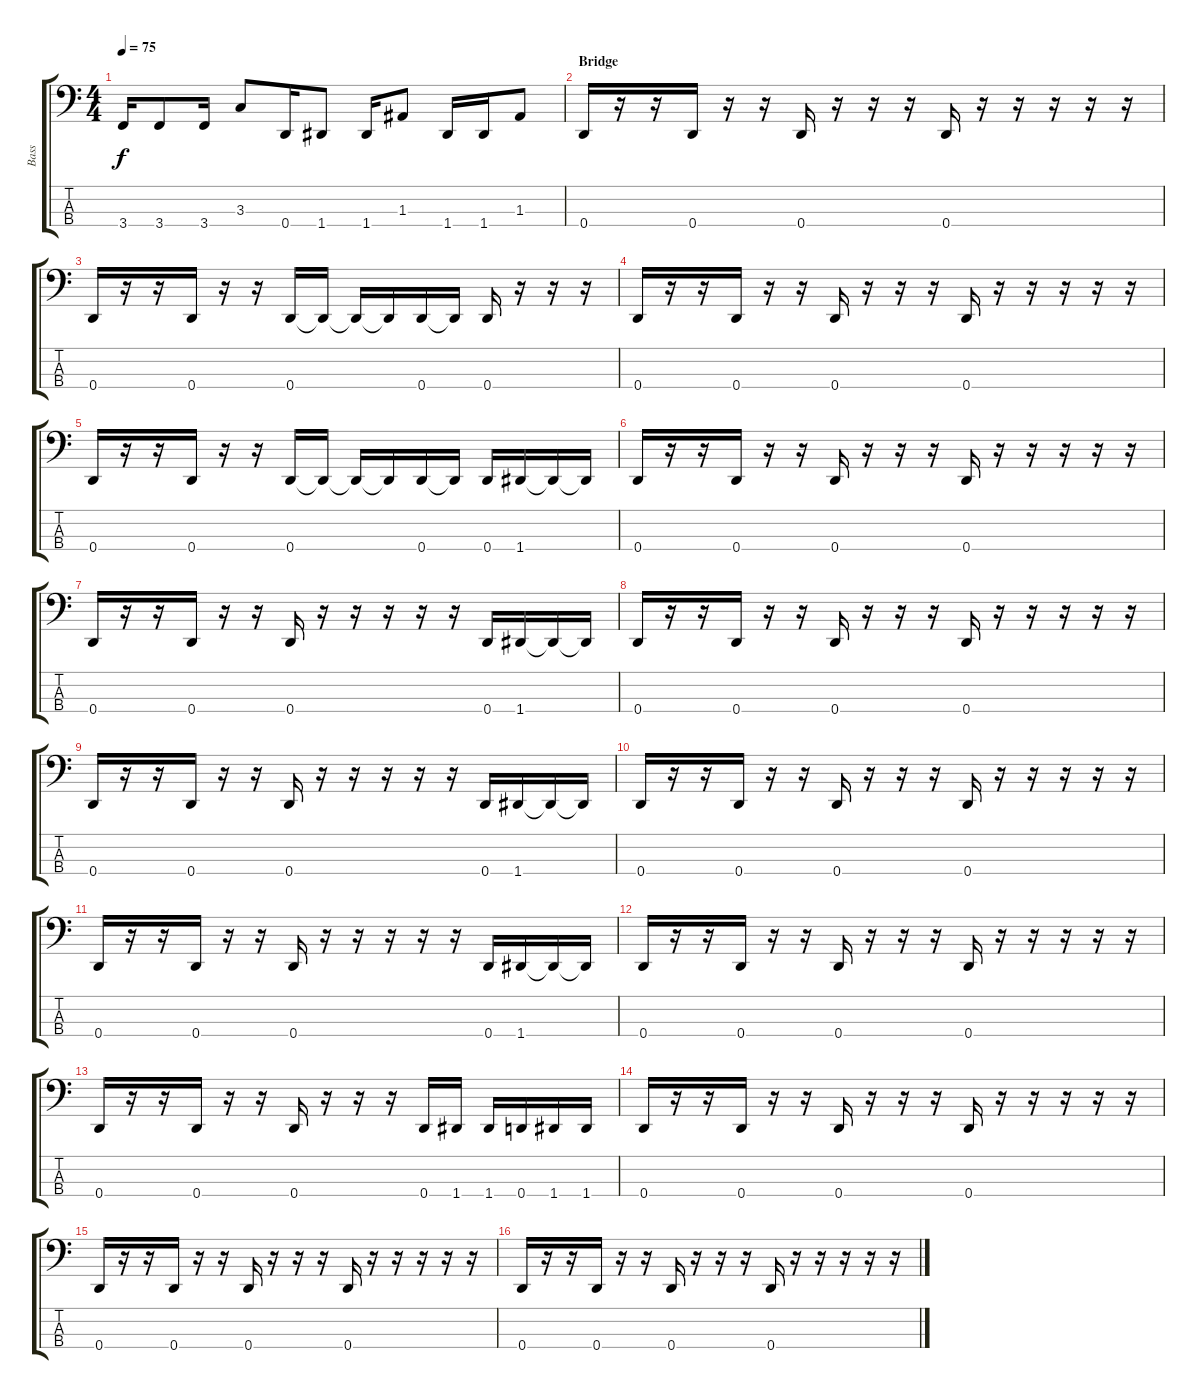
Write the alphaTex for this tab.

\track ("Bass" "Bass") {instrument electricbasspick}
\staff {score tabs}
\tuning (G2 D2 A1 D1) {hide}
\ts (4 4)
\tempo 75
\clef f4
\ks c
3.4.16{dy f} 3.4.8 3.4.16 3.3.8 0.4.16 1.4.8 1.4.16 1.3.8 1.4.16 1.4.16 1.3.8 |
\section ("" "Bridge")
0.4.16 r.16 r.16 0.4.16 r.16 r.16 0.4.16 r.16 r.16 r.16 0.4.16 r.16 r.16 r.16 r.16 r.16 |
0.4.16 r.16 r.16 0.4.16 r.16 r.16 0.4.16 0.4{t}.16 0.4{t}.16 0.4{t}.16 0.4.16 0.4{t}.16 0.4.16 r.16 r.16 r.16 |
0.4.16 r.16 r.16 0.4.16 r.16 r.16 0.4.16 r.16 r.16 r.16 0.4.16 r.16 r.16 r.16 r.16 r.16 |
0.4.16 r.16 r.16 0.4.16 r.16 r.16 0.4.16 0.4{t}.16 0.4{t}.16 0.4{t}.16 0.4.16 0.4{t}.16 0.4.16 1.4.16 1.4{t}.16 1.4{t}.16 |
0.4.16 r.16 r.16 0.4.16 r.16 r.16 0.4.16 r.16 r.16 r.16 0.4.16 r.16 r.16 r.16 r.16 r.16 |
0.4.16 r.16 r.16 0.4.16 r.16 r.16 0.4.16 r.16 r.16 r.16 r.16 r.16 0.4.16 1.4.16 1.4{t}.16 1.4{t}.16 |
0.4.16 r.16 r.16 0.4.16 r.16 r.16 0.4.16 r.16 r.16 r.16 0.4.16 r.16 r.16 r.16 r.16 r.16 |
0.4.16 r.16 r.16 0.4.16 r.16 r.16 0.4.16 r.16 r.16 r.16 r.16 r.16 0.4.16 1.4.16 1.4{t}.16 1.4{t}.16 |
0.4.16 r.16 r.16 0.4.16 r.16 r.16 0.4.16 r.16 r.16 r.16 0.4.16 r.16 r.16 r.16 r.16 r.16 |
0.4.16 r.16 r.16 0.4.16 r.16 r.16 0.4.16 r.16 r.16 r.16 r.16 r.16 0.4.16 1.4.16 1.4{t}.16 1.4{t}.16 |
0.4.16 r.16 r.16 0.4.16 r.16 r.16 0.4.16 r.16 r.16 r.16 0.4.16 r.16 r.16 r.16 r.16 r.16 |
0.4.16 r.16 r.16 0.4.16 r.16 r.16 0.4.16 r.16 r.16 r.16 0.4.16 1.4.16 1.4.16 0.4.16 1.4.16 1.4.16 |
0.4.16 r.16 r.16 0.4.16 r.16 r.16 0.4.16 r.16 r.16 r.16 0.4.16 r.16 r.16 r.16 r.16 r.16 |
0.4.16 r.16 r.16 0.4.16 r.16 r.16 0.4.16 r.16 r.16 r.16 0.4.16 r.16 r.16 r.16 r.16 r.16 |
0.4.16 r.16 r.16 0.4.16 r.16 r.16 0.4.16 r.16 r.16 r.16 0.4.16 r.16 r.16 r.16 r.16 r.16
